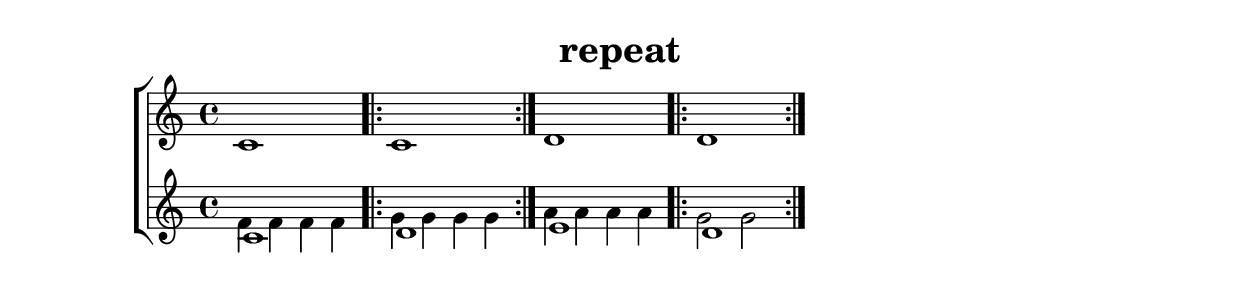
\version "2.19.55"

\header {
  title = "repeat"
}

\score {
  \new ChoirStaff <<
    \new Staff {
      \relative c' {
        c1 |
        \repeat volta 2{ c1| }
        d1 |
        \repeat volta 3{ d1| }
      }
    }

    \new Staff
    <<
      \clef treble
      \new Voice {
        \voiceOne
        \relative c' {
          c1 |
          \repeat volta 2{ d1| }
          e1 |
          \repeat volta 3{ d1| }
        }
      }
      \new Voice  {
        \voiceTwo
        \relative c' {
          f4 f f f |
          \repeat volta 2{ g g g g| }
          a a a a |
          \repeat volta 3{ g2 g| }
        }
      }
    >>
  >>

  \layout {}
}
